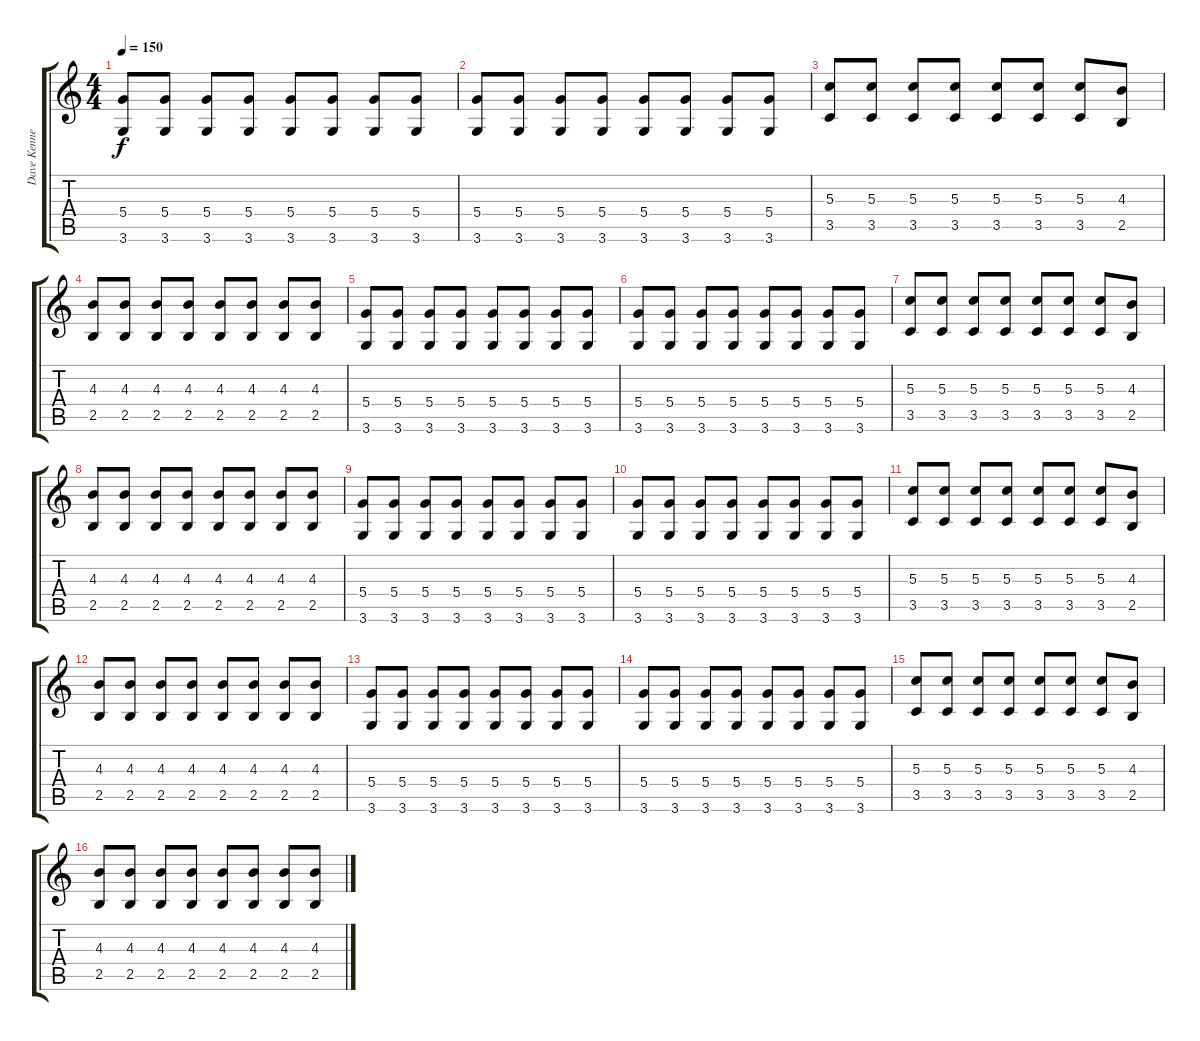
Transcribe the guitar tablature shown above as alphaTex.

\track ("Dave Kennedy (Guitar)" "Dave Kenne") {instrument electricguitarclean}
\staff {score tabs}
\tuning (E4 B3 G3 D3 A2 E2) {hide}
\ts (4 4)
\tempo 150
\clef g2
\ks c
(5.4 3.6).8{dy f} (5.4 3.6).8 (5.4 3.6).8 (5.4 3.6).8 (5.4 3.6).8 (5.4 3.6).8 (5.4 3.6).8 (5.4 3.6).8 |
(5.4 3.6).8 (5.4 3.6).8 (5.4 3.6).8 (5.4 3.6).8 (5.4 3.6).8 (5.4 3.6).8 (5.4 3.6).8 (5.4 3.6).8 |
(5.3 3.5).8 (5.3 3.5).8 (5.3 3.5).8 (5.3 3.5).8 (5.3 3.5).8 (5.3 3.5).8 (5.3 3.5).8 (4.3 2.5).8 |
(4.3 2.5).8 (4.3 2.5).8 (4.3 2.5).8 (4.3 2.5).8 (4.3 2.5).8 (4.3 2.5).8 (4.3 2.5).8 (4.3 2.5).8 |
(5.4 3.6).8 (5.4 3.6).8 (5.4 3.6).8 (5.4 3.6).8 (5.4 3.6).8 (5.4 3.6).8 (5.4 3.6).8 (5.4 3.6).8 |
(5.4 3.6).8 (5.4 3.6).8 (5.4 3.6).8 (5.4 3.6).8 (5.4 3.6).8 (5.4 3.6).8 (5.4 3.6).8 (5.4 3.6).8 |
(5.3 3.5).8 (5.3 3.5).8 (5.3 3.5).8 (5.3 3.5).8 (5.3 3.5).8 (5.3 3.5).8 (5.3 3.5).8 (4.3 2.5).8 |
(4.3 2.5).8 (4.3 2.5).8 (4.3 2.5).8 (4.3 2.5).8 (4.3 2.5).8 (4.3 2.5).8 (4.3 2.5).8 (4.3 2.5).8 |
(5.4 3.6).8 (5.4 3.6).8 (5.4 3.6).8 (5.4 3.6).8 (5.4 3.6).8 (5.4 3.6).8 (5.4 3.6).8 (5.4 3.6).8 |
(5.4 3.6).8 (5.4 3.6).8 (5.4 3.6).8 (5.4 3.6).8 (5.4 3.6).8 (5.4 3.6).8 (5.4 3.6).8 (5.4 3.6).8 |
(5.3 3.5).8 (5.3 3.5).8 (5.3 3.5).8 (5.3 3.5).8 (5.3 3.5).8 (5.3 3.5).8 (5.3 3.5).8 (4.3 2.5).8 |
(4.3 2.5).8 (4.3 2.5).8 (4.3 2.5).8 (4.3 2.5).8 (4.3 2.5).8 (4.3 2.5).8 (4.3 2.5).8 (4.3 2.5).8 |
(5.4 3.6).8 (5.4 3.6).8 (5.4 3.6).8 (5.4 3.6).8 (5.4 3.6).8 (5.4 3.6).8 (5.4 3.6).8 (5.4 3.6).8 |
(5.4 3.6).8 (5.4 3.6).8 (5.4 3.6).8 (5.4 3.6).8 (5.4 3.6).8 (5.4 3.6).8 (5.4 3.6).8 (5.4 3.6).8 |
(5.3 3.5).8 (5.3 3.5).8 (5.3 3.5).8 (5.3 3.5).8 (5.3 3.5).8 (5.3 3.5).8 (5.3 3.5).8 (4.3 2.5).8 |
(4.3 2.5).8 (4.3 2.5).8 (4.3 2.5).8 (4.3 2.5).8 (4.3 2.5).8 (4.3 2.5).8 (4.3 2.5).8 (4.3 2.5).8
